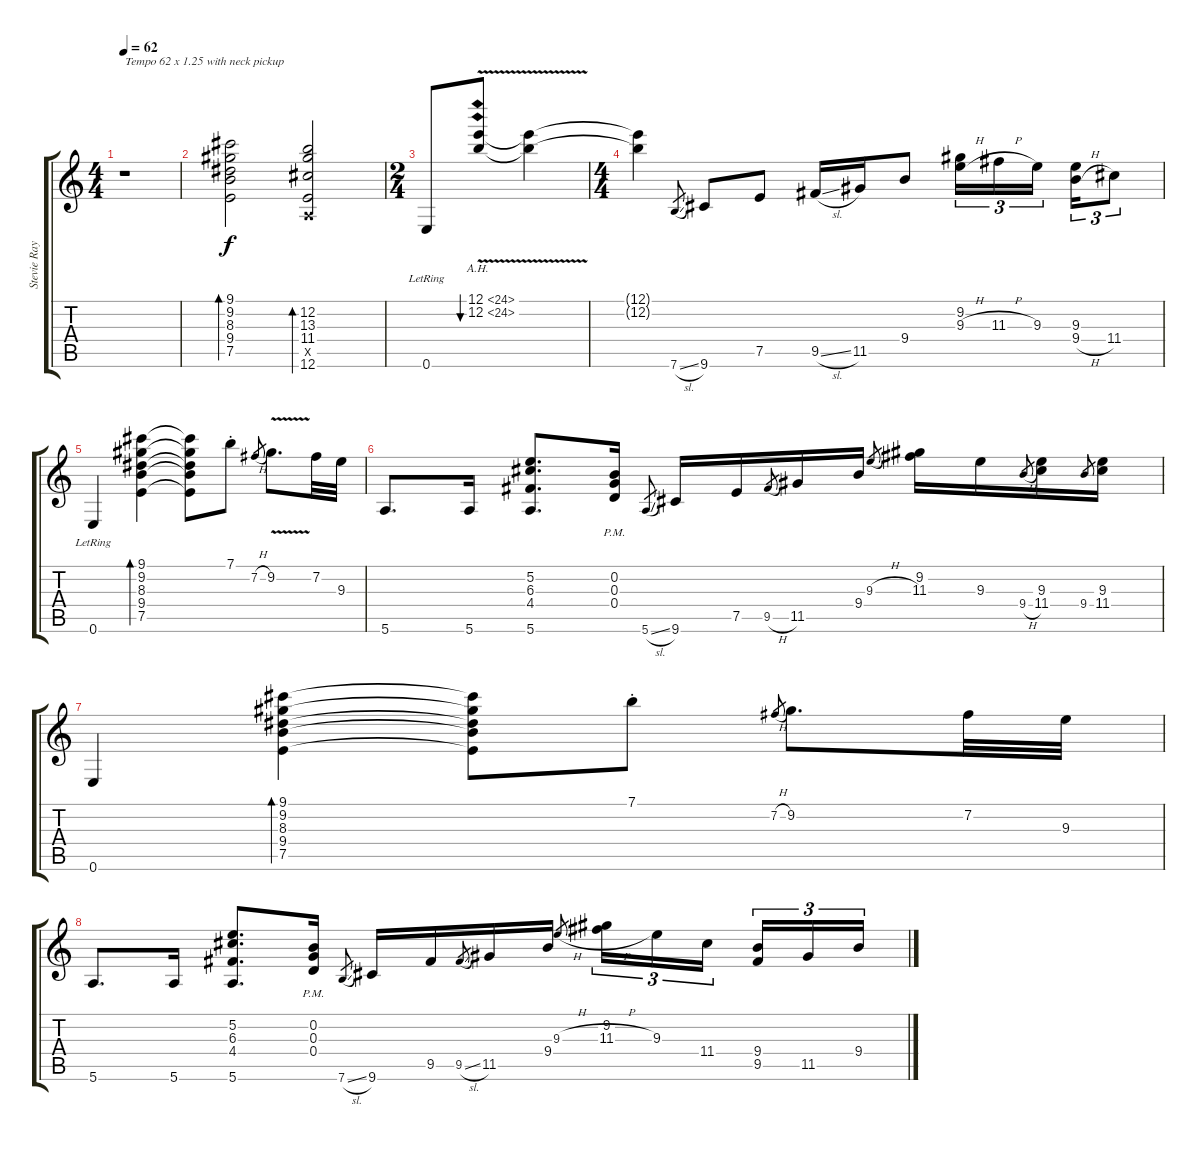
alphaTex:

\track ("Stevie Ray Vaughan" "Stevie Ray") {instrument electricguitarjazz}
\staff {score tabs}
\tuning (E4 B3 G3 D3 A2 E2) {hide}
\ts (4 4)
\tempo 62
\clef g2
\ks c
r.1{txt "Tempo 62 x 1.25 with neck pickup" dy f instrument electricguitarjazz} |
(9.1 9.2 8.3 9.4 7.5).2{bd 120} (12.2 13.3 11.4 0.5{x} 12.6).2{bd 120} |
\ts (2 4)
0.6{lr}.8 (12.1{ah 12 v} 12.2{ah 12 v}).8{bu 120} (12.1{t} 12.2{t}).4 |
\ts (4 4)
(12.1{t} 12.2{t}).4 7.6{sl}.8{gr} 9.6.8 7.5.8 9.5{sl}.16 11.5.16 9.4.8 (9.2 9.3{h}).16{tu (3 2)} 11.3{h}.16{tu (3 2)} 9.3.16{tu (3 2) beam splitsecondary} (9.3 9.4{h}).16{tu (3 2)} 11.4.8{tu (3 2)} |
0.6{lr}.4 (9.1 9.2 8.3 9.4 7.5).4{bd 30} (9.1{t} 9.2{t} 8.3{t} 9.4{t} 7.5{t}).8 7.1{st}.8 7.2{h}.8{gr} 9.2{v}.8{d} 7.2.32 9.3.32 |
5.6.8{d} 5.6.16 (5.2 6.3 4.4 5.6).8{d} (0.2{pm} 0.3{pm} 0.4{pm}).16 5.6{sl}.8{gr} 9.6.16 7.5.16 9.5{h}.8{gr} 11.5.16 9.4.16 9.3{h}.8{gr} (9.2 11.3).16 9.3.16 9.4{h}.8{gr} (9.3 11.4).16 9.4.8{gr} (9.3 11.4).16 |
0.6.4 (9.1 9.2 8.3 9.4 7.5).4{bd 60} (9.1{t} 9.2{t} 8.3{t} 9.4{t} 7.5{t}).8 7.1{st}.8 7.2{h}.8{gr} 9.2.8{d} 7.2.32 9.3.32 |
5.6.8{d} 5.6.16 (5.2 6.3 4.4 5.6).8{d} (0.2{pm} 0.3{pm} 0.4{pm}).16 7.6{sl}.8{gr} 9.6.16 9.5.16 9.5{sl}.8{gr} 11.5.16 9.4.16 9.3{h}.8{gr} (9.2 11.3{h}).16{tu (3 2)} 9.3.16{tu (3 2)} 11.4.16{tu (3 2) beam splitsecondary} (9.4 9.5).16{tu (3 2)} 11.5.16{tu (3 2)} 9.4.16{tu (3 2)}
